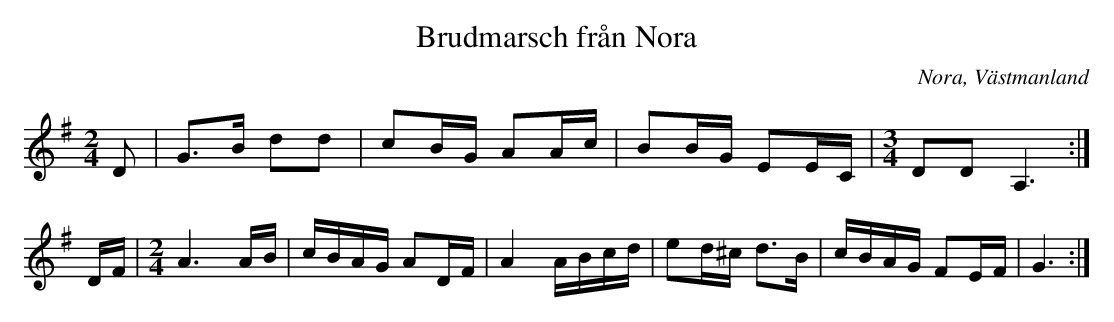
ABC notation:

X:1
T:Brudmarsch från Nora
O:Nora, Västmanland
M:2/4
L:1/16
K:G
[M:2/4] D2 |  G3B d2d2 | c2BG A2Ac | B2BG E2EC | [M:3/4] D2D2 A,6 :|
 DF |[M:2/4] A6 AB | cBAG A2DF | A4 ABcd | e2d^c d3B | cBAG F2EF | G6 :|
